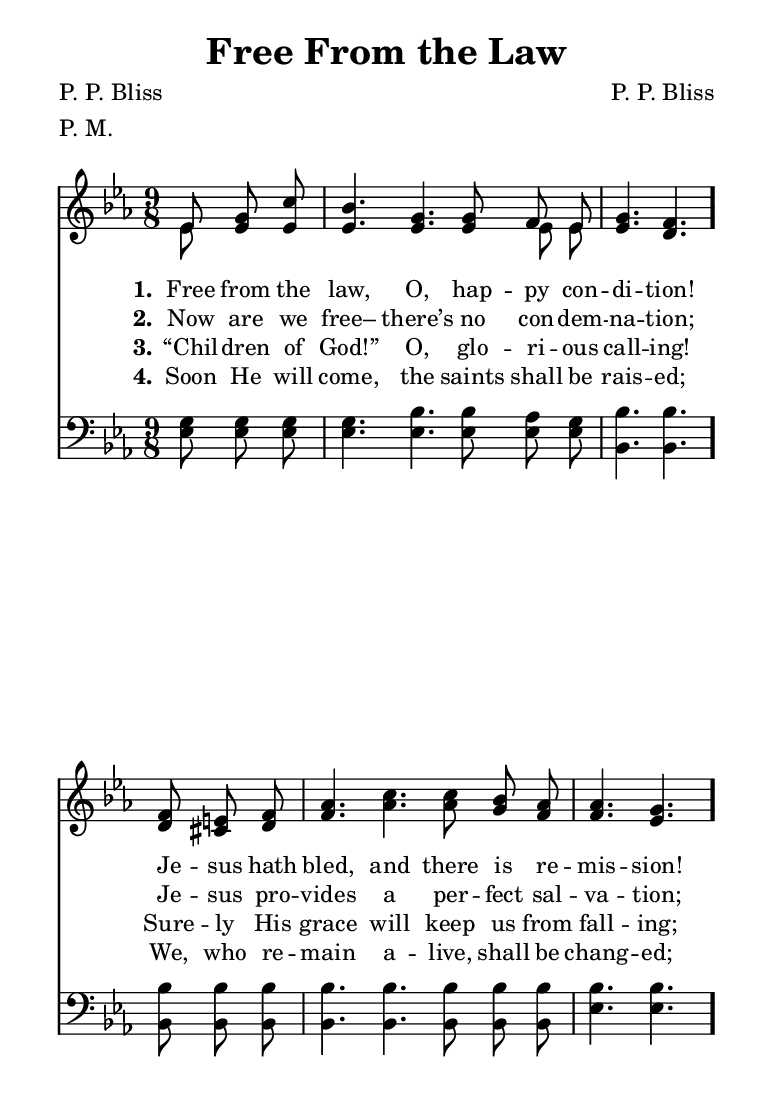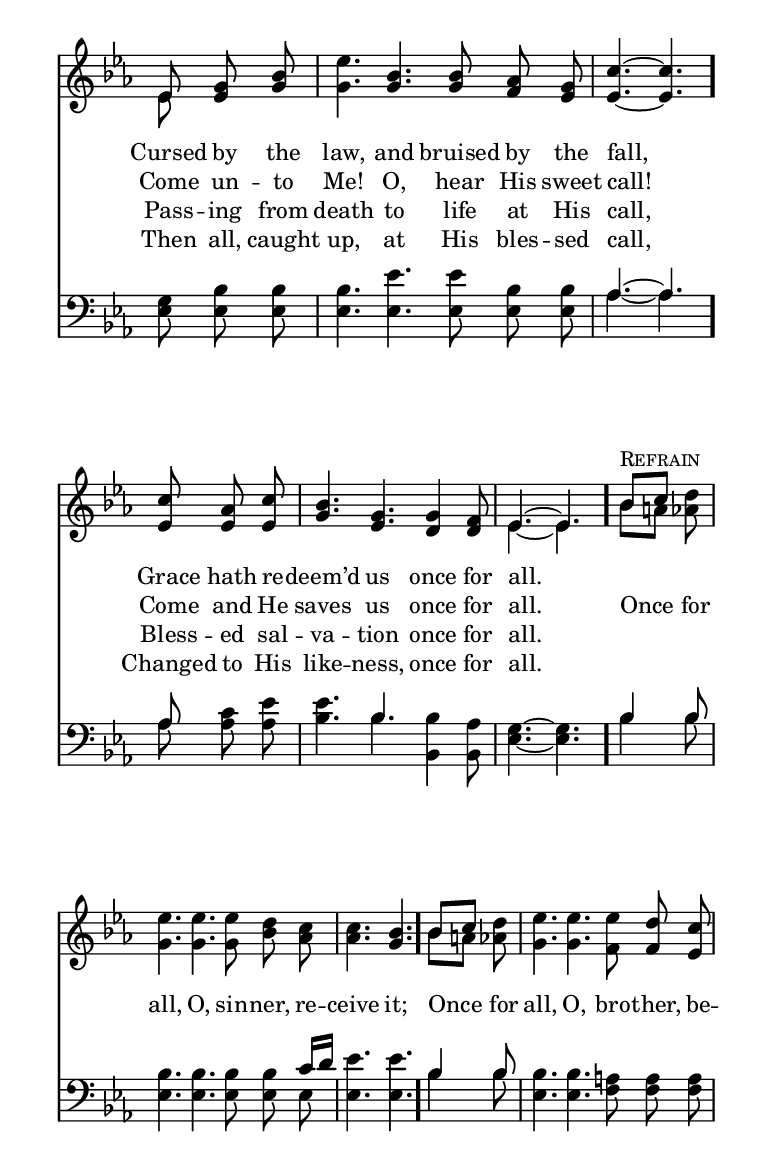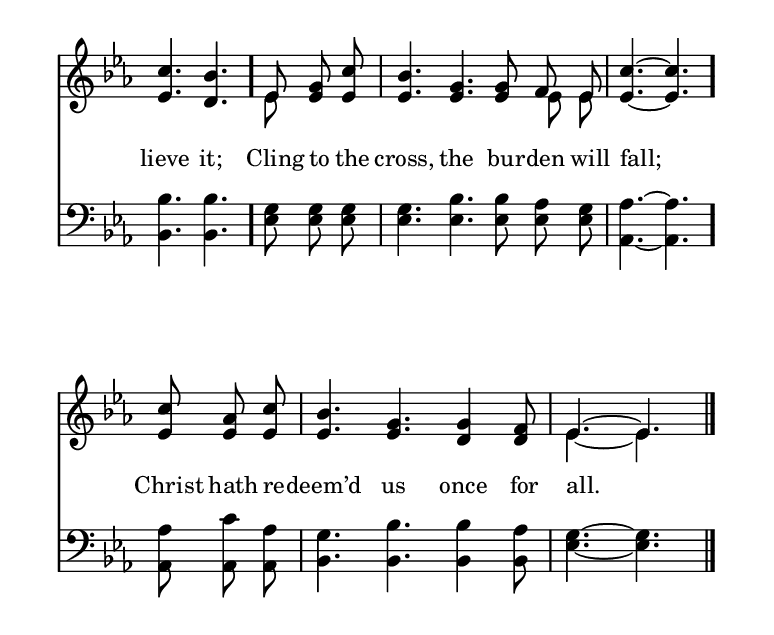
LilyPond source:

\include "common/global.ily"
\paper {
  \include "common/paper.ily"
  ragged-last-bottom = ##t
  % original has 5 systems on first page, one on second
  % that's a bit squashed for us
  systems-per-page = #(cond (is-eogsized 5) (#t #f))
  system-count = #(cond (is-eogsized 7) (#t #f))
}

\header{
  hymnnumber = "84"
  title = "Free From the Law"
  tunename = "Once For All"
  meter = "P. M."
  poet = "P. P. Bliss"
  composer = "P. P. Bliss"
  %copyright = ""
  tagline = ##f
}

% for fermata in MIDI
ta = { \tempo 4=80 }
tb = { \tempo 4=40 }

patternAA = { c8 c8 c8 | c4. c4. c8 c8 c8      | c4. c4. }
patternAB = { c8 c8 c8 | c4. c4. c4    c8      | c4. c4. }
patternAC = { c4    c8 | c4. c4. c8 c8 c16 c16 | c4. c4. }
patternAD = { c4    c8 | c4. c4. c8 c8 c8      | c4. c4. }

global = {
  \include "common/overrides.ily"
  \override Staff.TimeSignature.style = #'numbered
  \time 9/8
  \override Score.MetronomeMark.transparent = ##t % hide all fermata changes too
  \ta
  \key ees \major
  \partial 4.
  \autoBeamOff
}

notesSoprano = {
\global
\relative c' {

  \changePitch \patternAA { ees g c | bes g g f ees | g f }
  \changePitch \patternAA { f e f | aes c c bes aes | aes g }
  \changePitch \patternAA { ees g bes | ees bes bes aes g | c ~ c }
  \changePitch \patternAB { c aes c | bes g g f | ees ~ ees } \eogbreak

  << s^\markup { \small \caps "Refrain" }
  \changePitch \patternAA { bes'[ c] d | ees ees ees d c | c bes } >>
  \changePitch \patternAA { bes[ c] d | ees ees ees d c | c bes }
  \changePitch \patternAA { ees, g c | bes g g f ees | c' ~ c }
  \changePitch \patternAB { c aes c | bes g g f | ees ~ ees }

  \bar "|."

}
}

notesAlto = {
\global
\relative e' {

  \changePitch \patternAA { ees ees ees | ees ees ees ees ees | ees d }
  \changePitch \patternAA { d cis d | f aes aes g f | f ees }
  \changePitch \patternAA { ees ees g | g g g f ees | ees ~ ees }
  \changePitch \patternAB { ees ees ees | g ees d d | ees ~ ees }

  \changePitch \patternAA { bes'[ a] aes | g g g bes aes | aes g }
  \changePitch \patternAA { bes[ a] aes | g g f f ees | ees d }
  \changePitch \patternAA { ees ees ees | ees ees ees ees ees | ees ~ ees }
  \changePitch \patternAB { ees ees ees | ees ees d d | ees ~ ees }

}
}

notesTenor = {
\global
\relative a {

  \changePitch \patternAA { g g g | g bes bes aes g | bes bes }
  \changePitch \patternAA { bes bes bes | bes bes bes bes bes | bes bes }
  \changePitch \patternAA { g bes bes | bes ees ees bes bes | aes ~ aes }
  \changePitch \patternAB { aes c ees | ees bes bes aes | g ~ g }

  \changePitch \patternAC { bes bes | bes bes bes bes c[ d] | ees ees }
  \changePitch \patternAD { bes bes | bes bes a a a | bes bes }
  \changePitch \patternAA { g g g | g bes bes aes g | aes ~ aes }
  \changePitch \patternAB { aes c aes | g bes bes aes | g ~ g }

}
}

notesBass = {
\global
\relative f {

  \changePitch \patternAA { ees ees ees | ees ees ees ees ees | bes bes }
  \changePitch \patternAA { bes bes bes | bes bes bes bes bes | ees ees }
  \changePitch \patternAA { ees ees ees | ees ees ees ees ees | aes ~ aes }
  \changePitch \patternAB { aes aes aes | bes bes bes, bes | ees ~ ees }

  \changePitch \patternAD { bes' bes | ees, ees ees ees ees | ees ees }
  \changePitch \patternAD { bes' bes | ees, ees f f f | bes, bes }
  \changePitch \patternAA { ees ees ees | ees ees ees ees ees | aes, ~ aes }
  \changePitch \patternAB { aes aes aes | bes bes bes bes | ees ~ ees }

}
}

Refrain = \lyricmode {

Once for all, O, sin -- ner, re -- ceive it; \bar "."
Once for all, O, bro -- ther, be -- lieve it; \bar "."
Cling to the cross, the bur -- den will fall; \bar "."
Christ hath re -- deem’d us once for all. \bar "."

}

wordsA = \lyricmode {
\set stanza = "1."

Free from the law, O, hap -- py con -- di -- tion! \bar "."
Je -- sus hath bled, and there is re -- mis -- sion! \bar "."
Cursed by the law, and bruised by the fall, \bar "."
Grace hath re -- deem’d us once for all. \bar "."

}

wordsB = \lyricmode {
\set stanza = "2."

Now are we free– there’s no con -- dem -- na -- tion;
Je -- sus pro -- vides a per -- fect  sal -- va -- tion;
Come un -- to Me! O, hear His sweet call!
Come and He saves us once for all.

\Refrain

}

wordsC = \lyricmode {
\set stanza = "3."

“Chil -- dren of God!” O, glo -- ri -- ous call -- ing!
Sure -- ly His grace will keep us from fall -- ing;
Pass -- ing from death to life at His call,
Bless -- ed sal -- va -- tion once for all.

}

wordsD = \lyricmode {
\set stanza = "4."

Soon He will come, the saints shall be rais -- ed;
We, who re -- main a -- live, shall be chang -- ed;
Then all, caught up, at His bles -- sed call,
Changed to His like -- ness, once for all.

}

\score {
  \context ChoirStaff <<
    \context Staff = upper <<
      \set Staff.autoBeaming = ##f
      \set ChoirStaff.systemStartDelimiter = #'SystemStartBar
      \set ChoirStaff.printPartCombineTexts = ##f
      \partcombine #'(2 . 9) \notesSoprano \notesAlto
      \context NullVoice = sopranos { \voiceOne << \notesSoprano >> }
      \context NullVoice = altos { \voiceTwo << \notesAlto >> }
      \context Lyrics = one   \lyricsto sopranos \wordsA
      \context Lyrics = two   \lyricsto sopranos \wordsB
      \context Lyrics = three \lyricsto sopranos \wordsC
      \context Lyrics = four  \lyricsto sopranos \wordsD
    >>
    \context Staff = men <<
      \set Staff.autoBeaming = ##f
      \clef bass
      \set ChoirStaff.printPartCombineTexts = ##f
      \partcombine #'(2 . 9) \notesTenor \notesBass
      \context NullVoice = tenors { \voiceOne << \notesTenor >> }
      \context NullVoice = basses { \voiceTwo << \notesBass >> }
    >>
  >>
  \layout {
    \include "common/layout.ily"
  }
  \midi{
    \include "common/midi.ily"
  }
}

\version "2.19.49"  % necessary for upgrading to future LilyPond versions.

% vi:set et ts=2 sw=2 ai nocindent syntax=lilypond:
